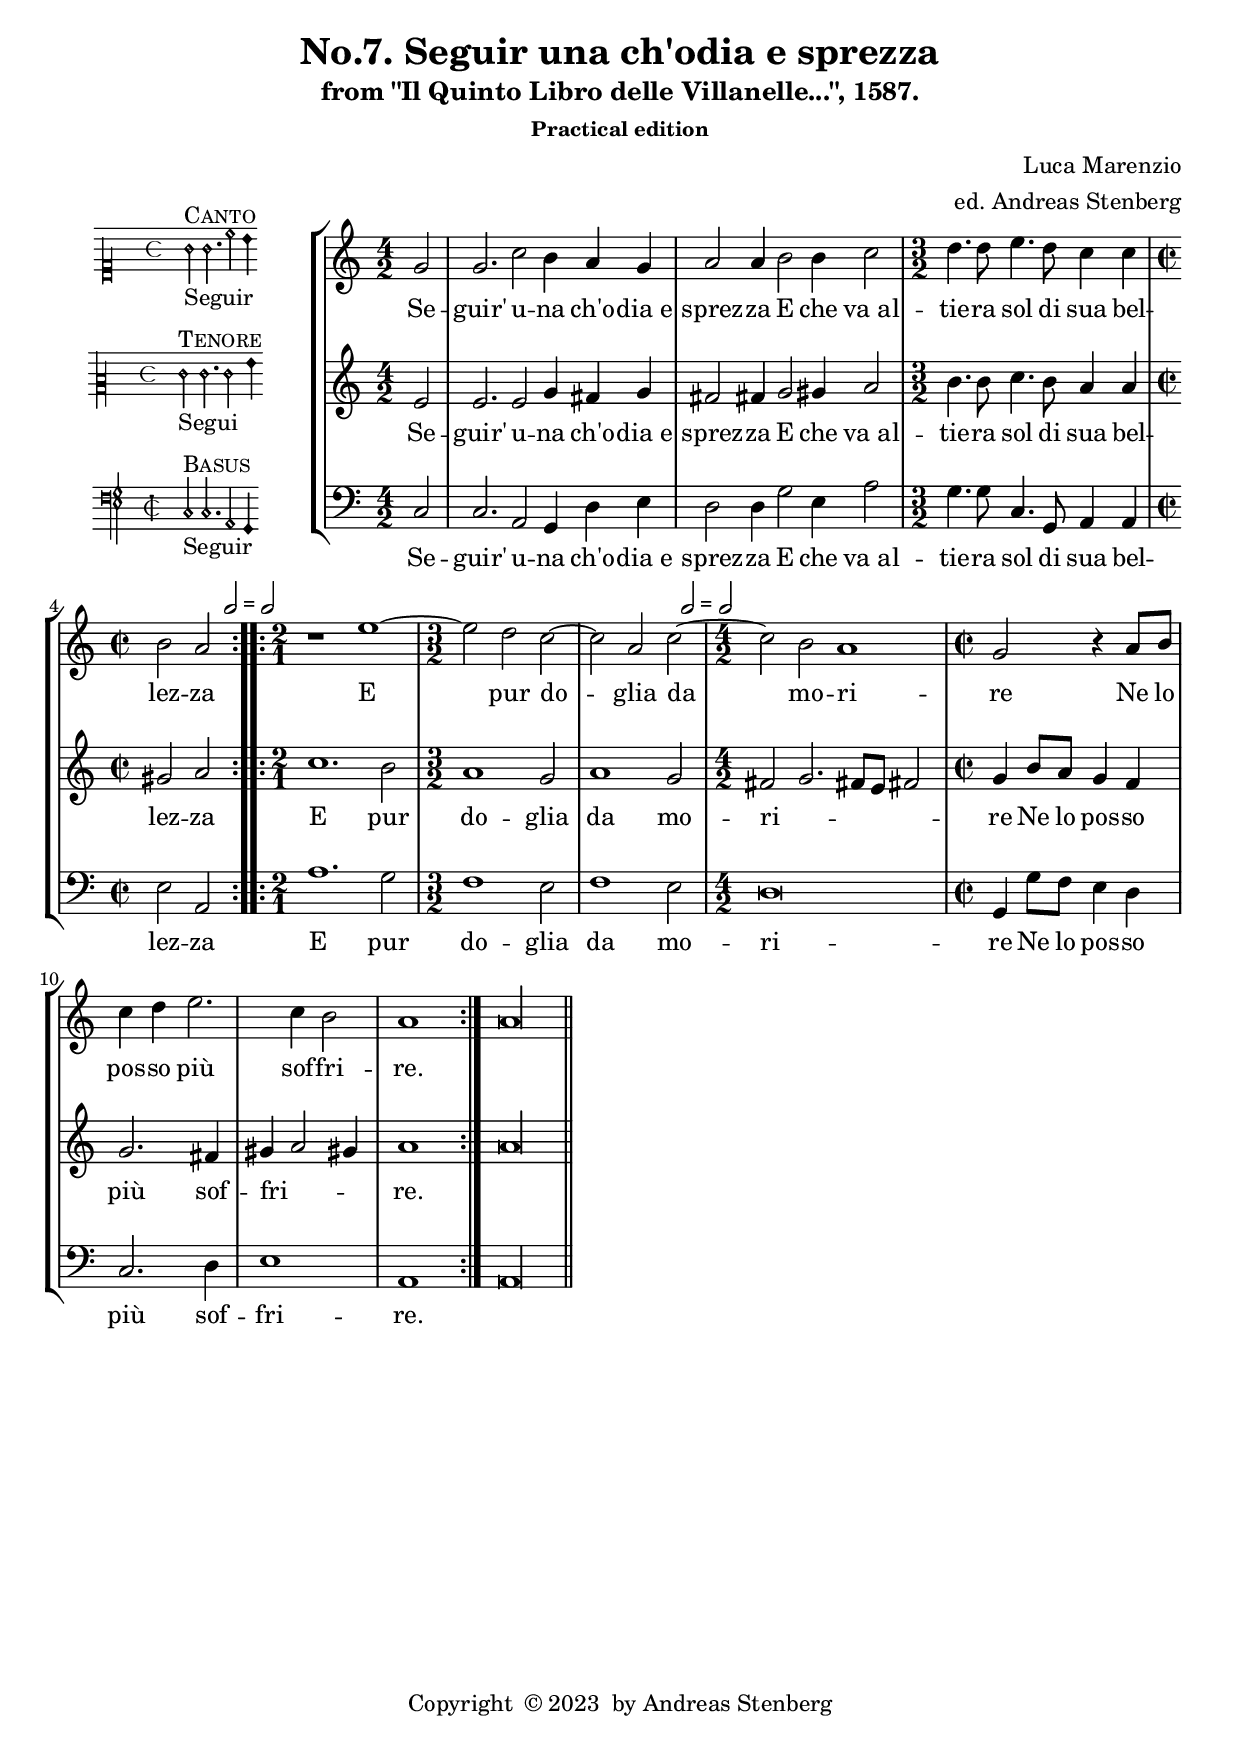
\version "2.20.0"

\include "deutsch.ly"

#(append! supported-clefs '(("mensural-f3" . ("clefs.mensural.f" 0 0))))

ficta = \once \set suggestAccidentals =##t

\header {


  title = "No.7. Seguir una ch'odia e sprezza"

  subtitle = "from \"Il Quinto Libro delle Villanelle...\", 1587."

  subsubtitle = "Practical edition"

  composer = "Luca Marenzio"

  arranger = "ed. Andreas Stenberg"
  poet = ""
  meter =""

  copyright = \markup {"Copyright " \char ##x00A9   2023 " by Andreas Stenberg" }

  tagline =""

}

global = {

  \key c \major

}

%% PDF p.5.

sopMusic = \relative c'' {


  \set Score.tempoHideNote = ##t

  \tempo 2 = 96

  \time 4/2


  \repeat volta 2 {
  \partial 2
  g2
  g2. c2 h4 a4 g4
  a2 a4 h2 h4 c2
  \time 3/2
  d4. d8 e4. d8 c4 c4
  \time 2/2
  h2 a2

  }


  \repeat volta 2 {
  \mark \markup {
      \fontsize #-3
      {
        \note { 2 } #1
        =
        \note { 2 } #1
      }
    }
  \time 2/1
  r1
  e'1~
  \time 3/2
  e2 d2
  c2~
  c2 a2
  c2~
  \mark \markup {
      \fontsize #-3
      {
        \note { 2 } #1
        =
        \note { 2 } #1
      }
    }
  \time 4/2
  c2 h2
  a1
  \time 2/2
  g2
  r4 a8 h8

  c4 d4 e2. c4 h2
  a1

  }

  \revert Staff.BarLine.transparent

  \cadenzaOn

  a\longa

  \bar "||"

  \cadenzaOff

}

sopWords = \lyricmode {

Se -- guir' u -- na ch'o -- dia_e sprez -- za
  E che va_al -- tie -- ra sol di sua bel -- lez -- za
  E pur do -- glia da mo -- ri -- re
  Ne lo pos -- so più sof -- fri -- re.
}

%% PDF p.53.

altoMusic = \relative c' {

  \repeat volta 2 {
  e2
  e2. e2 g4 fis4 g4
  fis!2 fis!4 g2 gis4 a2
  h4. h8 c4. h8 a4 a4 gis2 a2
  }

  \repeat volta 2 {

  c1. h2
  a1 g2
  a1 g2
  fis!2\melisma g2. fis!8 e8 fis!2\melismaEnd
  g4 h8 a8 g4 f4 g2. fis4
  gis4\melisma a2 gis!4\melismaEnd
  a1

  }

  \cadenzaOn

  a\longa

  \cadenzaOff

}

altoWords = \lyricmode {

Se -- guir' u -- na ch'o -- dia_e sprez -- za
  E che va_al -- tie -- ra sol di sua bel -- lez -- za
  E pur do -- glia da mo -- ri -- re
  Ne lo pos -- so più sof -- fri -- re.
}

%% PDF p.101.

bassMusic = \relative c {

  \clef "bass"

  \repeat volta 2 {

  c2
  c2. a2 g4 d'4 e4
  d2 d4 g2 e4 a2
  g4. g8 c,4. g8 a4 a4 e'2
  a,2

  }

  \repeat volta 2 {

   a'1. g2
  f1 e2
  f1 e2
  d\breve
  g,4 g'8 f8 e4 d4
  c2. d4
  e1
  a,1

  }

  \cadenzaOn

  a\longa

  \cadenzaOff

}

bassWords = \lyricmode {

Se -- guir' u -- na ch'o -- dia_e sprez -- za
  E che va_al -- tie -- ra sol di sua bel -- lez -- za
  E pur do -- glia da mo -- ri -- re
  Ne lo pos -- so più sof -- fri -- re.
}

incipitDiscantus = \markup {

  \score {

    {

      %      \set Staff.instrumentName = #"Tenor "

      \override NoteHead.style = #'neomensural

      \override Rest.style = #'neomensural

      \override Staff.TimeSignature.style = #'mensural

      \cadenzaOn

      \clef "petrucci-c1"

      \key c \major

      \time 4/4


      g'2 ^\markup { \smallCaps"Canto"} _"Seguir"

      g'2. c''2 h'4

    }

    \layout {

      \context {

        \Voice

        \remove "Ligature_bracket_engraver"

        \consists "Mensural_ligature_engraver"

      }

      line-width = 4.5\cm

    }

  }

}



incipitAltus = \markup {

  \score {

    {

      %      \set Staff.instrumentName = #"Tenor "

      \override NoteHead.style = #'neomensural

      \override Rest.style = #'neomensural

      \override Staff.TimeSignature.style = #'mensural

      \cadenzaOn

      \clef "petrucci-c2"

      \key c \major

      \time 4/4

      e'2^\markup \smallCaps"Tenore"_"Segui"

      e'2. e'2 g'4

    }

    \layout {

      \context {

        \Voice

        \remove "Ligature_bracket_engraver"

        \consists "Mensural_ligature_engraver"

      }

      line-width = 4.5\cm

    }

  }

}



incipitBassus = \markup {

  \score {

    {

      %      \set Staff.instrumentName = #"Tenor "

      \override NoteHead.style = #'neomensural

      \override Rest.style = #'neomensural

      \override Staff.TimeSignature.style = #'mensural

      \cadenzaOn

      \clef "petrucci-f"

      \key c \major

      \time 2/2

      c2^\markup \smallCaps"Basus"_"Seguir"

      c2. a,2 g,4

    }

    \layout {

      \context {

        \Voice

        \remove "Ligature_bracket_engraver"

        \consists "Mensural_ligature_engraver"

      }

      line-width = 4.5\cm

    }

  }

}



\score {

  <<

    \new StaffGroup \with {

      \override VerticalAxisGroup.staff-staff-spacing = #'((basic-distance . 12))

    } <<

      \new Staff = treble <<

        \set Staff.instrumentName = \incipitDiscantus

        \new Voice = "sopranos" {

          \set  Staff.midiInstrument ="choir aahs"

          %	\voiceOne

          << \global \sopMusic >>

        }

      >>

      \new Lyrics = sopranos { s1 }


      \new Staff = "medius" <<

        \set Staff.instrumentName = \incipitAltus


        \new Voice = "altos" {

          %	\voiceTwo

          \set  Staff.midiInstrument ="choir aahs"

          << \global \altoMusic >>

        }

      >>


      \new Lyrics = "altos" { s1 }


      \new Staff ="basses" {

        \set Staff.instrumentName = \incipitBassus


        \new Voice = "basses" {

          \set  Staff.midiInstrument ="choir aahs"

          %	\voiceTwo

          << \global \bassMusic >>

        }

      }

    >>

    \new Lyrics = basses { s1 }


    \context Lyrics = sopranos \lyricsto sopranos \sopWords

    \context Lyrics = altos \lyricsto altos \altoWords

    \context Lyrics = basses \lyricsto basses \bassWords

  >>

  \layout {

    \context {

      \Score

      % no bars in staves

      %      \override BarLine.transparent = ##t


    }

    % the next three instructions keep the lyrics between the bar lines

    \context {

      \Lyrics

      \consists "Bar_engraver"

      \override BarLine.transparent = ##t

    }

    \context {

      \StaffGroup

      \consists "Separating_line_group_engraver"

    }

    \context {

      \Voice

      % no slurs

      \override Slur.transparent = ##t

      % Comment in the below "\remove" command to allow line

      % breaking also at those barlines where a note overlaps

      % into the next bar.  The command is commented out in this

      % short example score, but especially for large scores, you

      % will typically yield better line breaking and thus improve

      % overall spacing if you comment in the following command.

      %\remove "Forbid_line_break_engraver"

    }

    indent = 4.5\cm

  }


}

%% Stanzas 2 - 4

\pageBreak

\markup {

  \fontsize #1.0

  \column {

    \fill-line { "2." }

    \fill-line {

      \column {

        \line { Amar' una ch'è sleale }

        \line { \hspace #'3 E ch'è cagion al mondo d'ogni male }

        \line { \hspace #'3 E pur troppo gran peccato }

        \line { \hspace #'3 Da non esser perdonato. }
      }

    }

    \vspace #1.0

    \fill-line { "3." }

    \fill-line {


      \column {

        \line {Lodar' una ch'è crudele }

        \line { \hspace #'3 E ch'è piena di tosco assentio e fele }

        \line { \hspace #'3 E pur una gran bugia }

        \line { \hspace #'3 De maggior ch'almondo sia. }
      }

    }

        \vspace #1.0

    \fill-line { "4." }

    \fill-line {


      \column {

        \line { A tal che signorella bella }

        \line { \hspace #'3 Poi che sete sleal crudele e fella }

        \line { \hspace #'3 Ciascun pur d'ambi duo noi }

        \line { \hspace #'3 Tendi a far i fatti suoi. }
      }
    }

  }

}

\score {

  \unfoldRepeats

  <<

    \new StaffGroup <<

      \new Staff = treble <<

        \set Staff.instrumentName = \incipitDiscantus

        \new Voice = "sopranos" {

          \set  Staff.midiInstrument ="choir aahs"

          %	\voiceOne

          << \global \sopMusic >>

        }

      >>

      \new Lyrics = sopranos { s1 }


      \new Staff = "medius" <<

        \set Staff.instrumentName = \incipitAltus


        \new Voice = "altos" {

          %	\voiceTwo

          \set  Staff.midiInstrument ="choir aahs"

          << \global \altoMusic >>

        }

      >>


      \new Lyrics = "altos" { s1 }


      \new Staff ="basses" {

        \set Staff.instrumentName = \incipitBassus


        \new Voice = "basses" {

          \set  Staff.midiInstrument ="choir aahs"

          \clef "G_8"

          %	\voiceTwo

          << \global \bassMusic >>

        }

      }

    >>

    \new Lyrics = basses { s1 }


    \context Lyrics = sopranos \lyricsto sopranos \sopWords

    \context Lyrics = altos \lyricsto altos \altoWords

    \context Lyrics = basses \lyricsto basses \bassWords

  >>

  \midi {}

}

\paper {

  ragged-bottom = ##t

  ragged-last-bottom = ##t

  ragged-last = ##t

}


%{

convert-ly.py (GNU LilyPond) 2.18.2  convert-ly.py: Processing `'...

Applying conversion: 2.15.7, 2.15.9, 2.15.10, 2.15.16, 2.15.17,

2.15.18, 2.15.19, 2.15.20, 2.15.25, 2.15.32, 2.15.39, 2.15.40,

2.15.42, 2.15.43, 2.16.0, 2.17.0, 2.17.4, 2.17.5, 2.17.6, 2.17.11,

2.17.14, 2.17.15, 2.17.18, 2.17.19, 2.17.20, 2.17.25, 2.17.27,

2.17.29, 2.17.97, 2.18.0

%}
